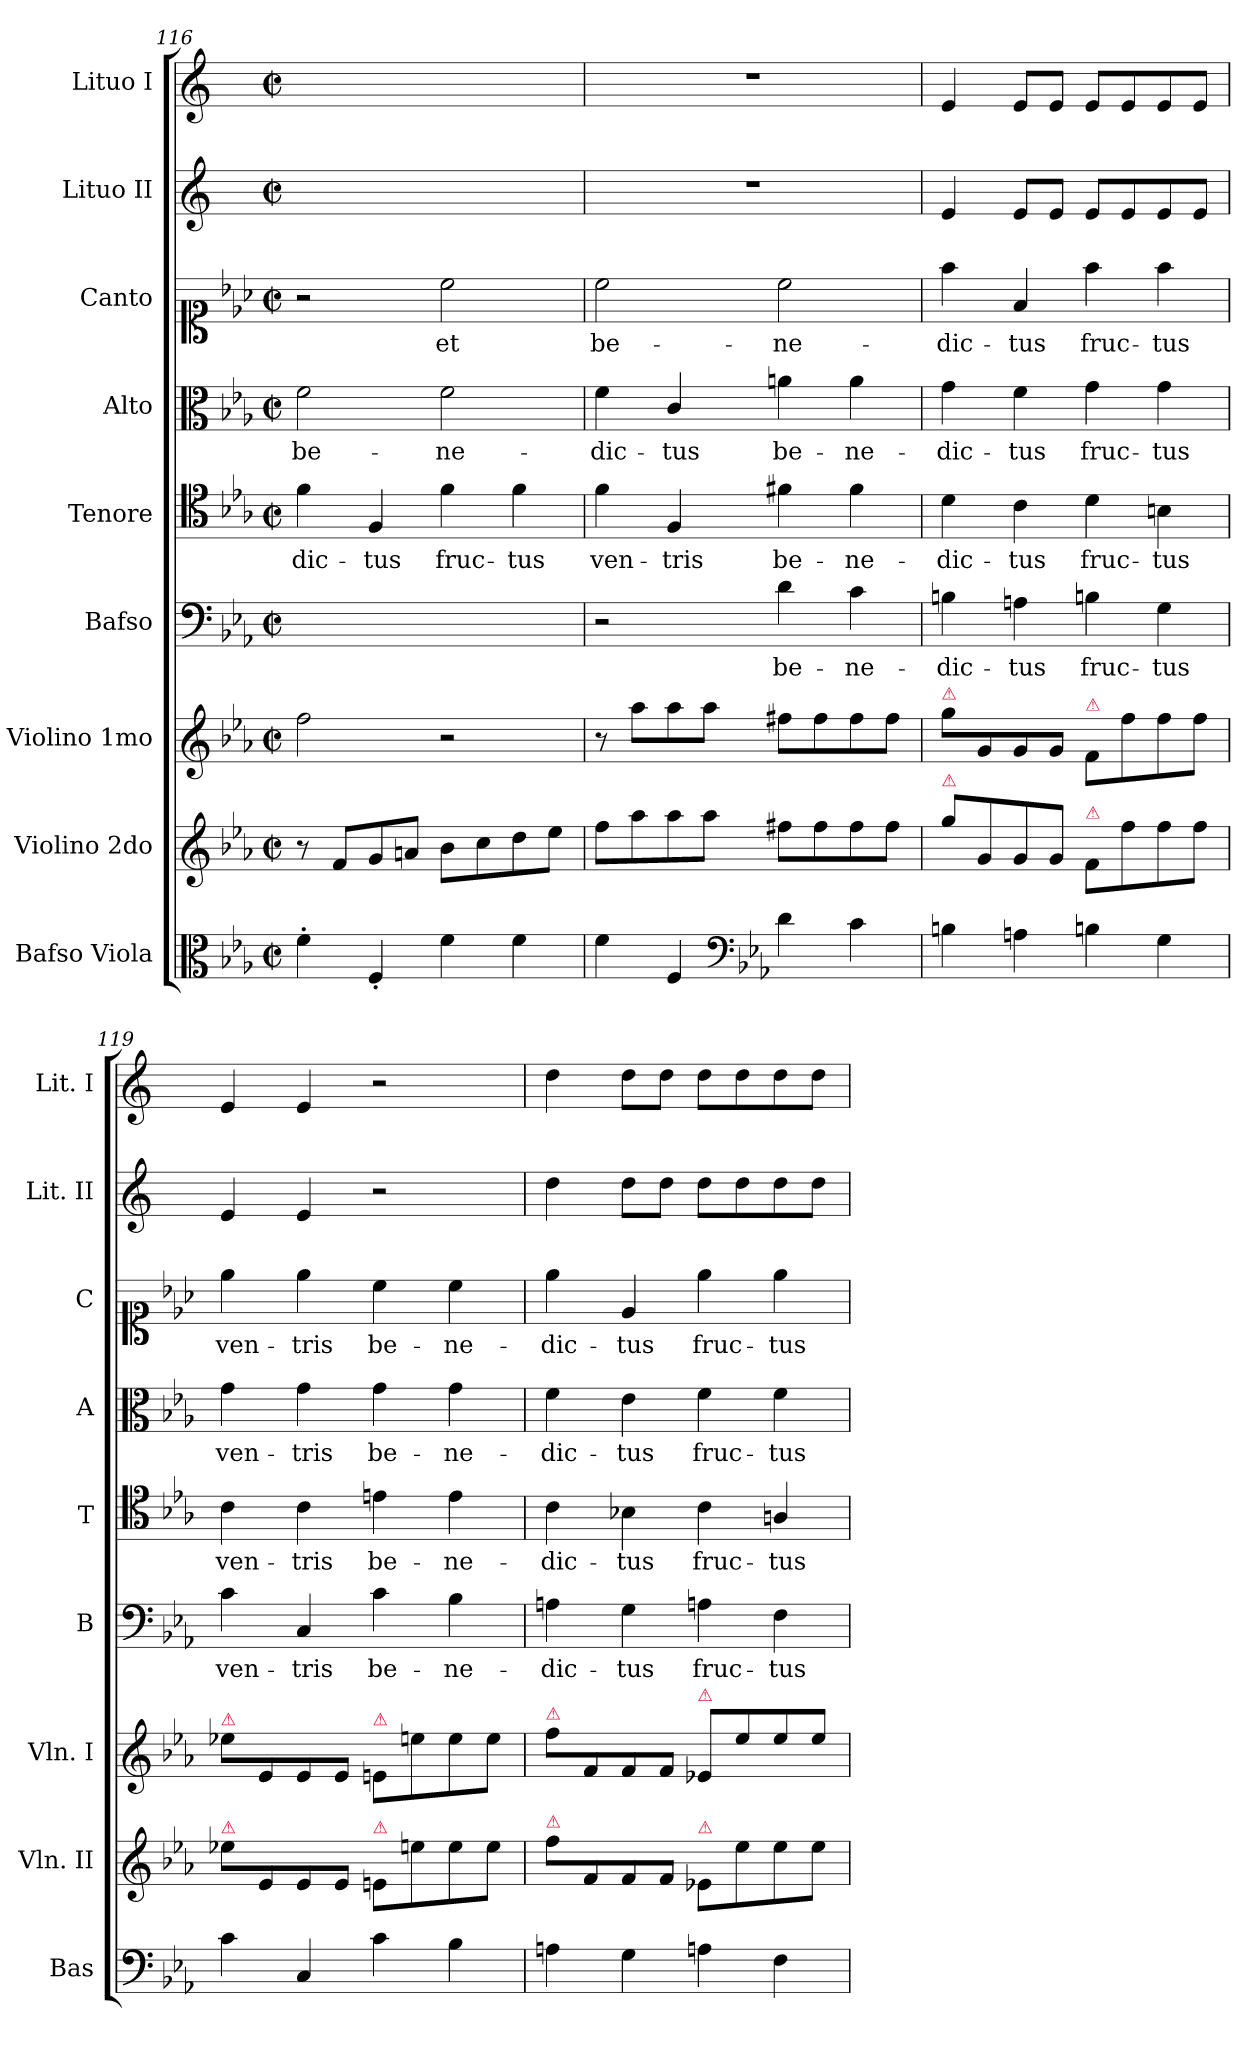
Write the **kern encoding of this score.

**kern	**kern	**kern	**kern	**text	**kern	**text	**kern	**text	**kern	**text	**kern	**kern
*part9	*part8	*part7	*part6	*part6	*part5	*part5	*part4	*part4	*part3	*part3	*part2	*part1
*staff9	*staff8	*staff7	*staff6	*staff6	*staff5	*staff5	*staff4	*staff4	*staff3	*staff3	*staff2	*staff1
*I"Bafso Viola	*I"Violino 2do	*I"Violino 1mo	*I"Bafso	*	*I"Tenore	*	*I"Alto	*	*I"Canto	*	*I"Lituo II	*I"Lituo I
*I'Bas	*I'Vln. II	*I'Vln. I	*I'B	*	*I'T	*	*I'A	*	*I'C	*	*I'Lit. II	*I'Lit. I
*clefC3	*clefG2	*clefG2	*clefF4	*	*clefC4	*	*clefC3	*	*clefC1	*	*clefG2	*clefG2
*	*	*	*	*	*	*	*	*	*	*	*ITrd-2c-3	*ITrd-2c-3
*k[b-e-a-]	*k[b-e-a-]	*k[b-e-a-]	*k[b-e-a-]	*	*k[b-e-a-]	*	*k[b-e-a-]	*	*k[b-e-a-]	*	*k[b-e-a-]	*k[b-e-a-]
*M2/2	*M2/2	*M2/2	*M2/2	*	*M2/2	*	*M2/2	*	*M2/2	*	*M2/2	*M2/2
*met(c|)	*met(c|)	*met(c|)	*met(c|)	*	*met(c|)	*	*met(c|)	*	*met(c|)	*	*met(c|)	*met(c|)
=116	=116	=116	=116	=116	=116	=116	=116	=116	=116	=116	=116	=116
4f'\	8r	2ff\	1ryy	.	4f\	-dic-	2f\	be-	2r	.	1ryy	1ryy
.	8f/L	.	.	.	.	.	.	.	.	.	.	.
4F'/	8g/	.	.	.	4F/	-tus	.	.	.	.	.	.
.	8an/J	.	.	.	.	.	.	.	.	.	.	.
4f\	8b-\L	2r	.	.	4f\	fruc-	2f\	-ne-	2cc\	et	.	.
.	8cc\	.	.	.	.	.	.	.	.	.	.	.
4f\	8dd\	.	.	.	4f\	-tus	.	.	.	.	.	.
.	8ee-\J	.	.	.	.	.	.	.	.	.	.	.
=117	=117	=117	=117	=117	=117	=117	=117	=117	=117	=117	=117	=117
4f\	8ff\L	8r	2r	.	4f\	ven-	4f\	-dic-	2cc\	be-	1r	1r
.	8aa-\	8aa-\L	.	.	.	.	.	.	.	.	.	.
4F/	8aa-\	8aa-\	.	.	4F/	-tris	4c/	-tus	.	.	.	.
.	8aa-\J	8aa-\J	.	.	.	.	.	.	.	.	.	.
*clefF4	*	*	*	*	*	*	*	*	*	*	*	*
*k[b-e-a-]	*	*	*	*	*	*	*	*	*	*	*	*
4d\	8ff#X\L	8ff#X\L	4d\	be-	4f#X\	be-	4an\	be-	2cc\	-ne-	.	.
.	8ff#\	8ff#\	.	.	.	.	.	.	.	.	.	.
4c\	8ff#\	8ff#\	4c\	-ne-	4f#\	-ne-	4a\	-ne-	.	.	.	.
.	8ff#\J	8ff#\J	.	.	.	.	.	.	.	.	.	.
=118	=118	=118	=118	=118	=118	=118	=118	=118	=118	=118	=118	=118
!	!	!LO:TX:a:color=crimson:t=⚠	!	!	!	!	!	!	!	!	!	!
!	!LO:TX:a:color=crimson:t=⚠	!	!	!	!	!	!	!	!	!	!	!
4Bn\	8gg/L	8gg\L	4Bn\	-dic-	4d\	-dic-	4g\	-dic-	4ff\	-dic-	4g/	4g/
.	8g/	8g/	.	.	.	.	.	.	.	.	.	.
4An\	8g/	8g/	4An\	-tus	4c\	-tus	4f\	-tus	4f/	-tus	8g/L	8g/L
.	8g/J	8g/J	.	.	.	.	.	.	.	.	8g/J	8g/J
!	!	!LO:TX:a:color=crimson:t=⚠	!	!	!	!	!	!	!	!	!	!
!	!LO:TX:a:color=crimson:t=⚠	!	!	!	!	!	!	!	!	!	!	!
4Bn\	8f/L	8f/L	4Bn\	fruc-	4d\	fruc-	4g\	fruc-	4ff\	fruc-	8g/L	8g/L
.	8ff\	8ff\	.	.	.	.	.	.	.	.	8g/	8g/
4G\	8ff\	8ff\	4G\	-tus	4Bn\	-tus	4g\	-tus	4ff\	-tus	8g/	8g/
.	8ff\J	8ff\J	.	.	.	.	.	.	.	.	8g/J	8g/J
=119	=119	=119	=119	=119	=119	=119	=119	=119	=119	=119	=119	=119
!	!	!LO:TX:a:color=crimson:t=⚠	!	!	!	!	!	!	!	!	!	!
!	!LO:TX:a:color=crimson:t=⚠	!	!	!	!	!	!	!	!	!	!	!
4c\	8ee-X\L	8ee-X\L	4c\	ven-	4c\	ven-	4g\	ven-	4ee-\	ven-	4g/	4g/
.	8e-/	8e-/	.	.	.	.	.	.	.	.	.	.
4C/	8e-/	8e-/	4C/	-tris	4c\	-tris	4g\	-tris	4ee-\	-tris	4g/	4g/
.	8e-/J	8e-/J	.	.	.	.	.	.	.	.	.	.
!	!	!LO:TX:a:color=crimson:t=⚠	!	!	!	!	!	!	!	!	!	!
!	!LO:TX:a:color=crimson:t=⚠	!	!	!	!	!	!	!	!	!	!	!
!	!	!	!	!LO:LY:i	!	!	!	!	!	!	!	!
4c\	8en/L	8en/L	4c\	be-	4en\	be-	4g\	be-	4cc\	be-	2r	2r
.	8een\	8een\	.	.	.	.	.	.	.	.	.	.
!	!	!	!	!LO:LY:i	!	!	!	!	!	!	!	!
4B-\	8ee\	8ee\	4B-\	-ne-	4e\	-ne-	4g\	-ne-	4cc\	-ne-	.	.
.	8ee\J	8ee\J	.	.	.	.	.	.	.	.	.	.
=120	=120	=120	=120	=120	=120	=120	=120	=120	=120	=120	=120	=120
!	!	!LO:TX:a:color=crimson:t=⚠	!	!	!	!	!	!	!	!	!	!
!	!LO:TX:a:color=crimson:t=⚠	!	!	!	!	!	!	!	!	!	!	!
!	!	!	!	!LO:LY:i	!	!	!	!	!	!	!	!
4An\	8ff\L	8ff\L	4An\	-dic-	4c\	-dic-	4f\	-dic-	4ee-\	-dic-	4ff\	4ff\
.	8f/	8f/	.	.	.	.	.	.	.	.	.	.
!	!	!	!	!LO:LY:i	!	!	!	!	!	!	!	!
4G\	8f/	8f/	4G\	-tus	4B-X\	-tus	4e-\	-tus	4e-/	-tus	8ff\L	8ff\L
.	8f/J	8f/J	.	.	.	.	.	.	.	.	8ff\J	8ff\J
!	!	!LO:TX:a:color=crimson:t=⚠	!	!	!	!	!	!	!	!	!	!
!	!LO:TX:a:color=crimson:t=⚠	!	!	!	!	!	!	!	!	!	!	!
!	!	!	!	!LO:LY:i	!	!	!	!	!	!	!	!
4An\	8e-X/L	8e-X/L	4An\	fruc-	4c\	fruc-	4f\	fruc-	4ee-\	fruc-	8ff\L	8ff\L
.	8ee-\	8ee-\	.	.	.	.	.	.	.	.	8ff\	8ff\
!	!	!	!	!LO:LY:i	!	!	!	!	!	!	!	!
4F\	8ee-\	8ee-\	4F\	-tus	4An/	-tus	4f\	-tus	4ee-\	-tus	8ff\	8ff\
.	8ee-\J	8ee-/J	.	.	.	.	.	.	.	.	8ff\J	8ff\J
=	=	=	=	=	=	=	=	=	=	=	=	=
*-	*-	*-	*-	*-	*-	*-	*-	*-	*-	*-	*-	*-
